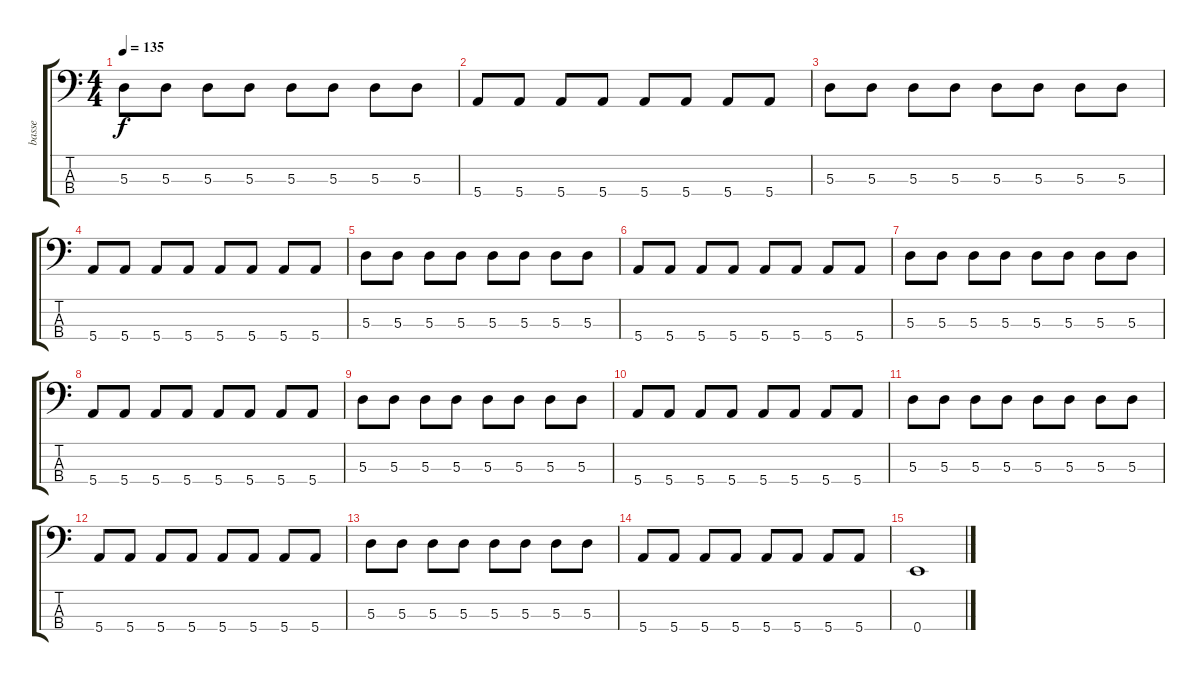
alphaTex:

\track ("basse" "basse") {instrument electricbassfinger}
\staff {score tabs}
\tuning (G2 D2 A1 E1) {hide}
\ts (4 4)
\tempo 135
\clef f4
\ks c
5.3.8{dy f} 5.3.8 5.3.8 5.3.8 5.3.8 5.3.8 5.3.8 5.3.8 |
5.4.8 5.4.8 5.4.8 5.4.8 5.4.8 5.4.8 5.4.8 5.4.8 |
5.3.8 5.3.8 5.3.8 5.3.8 5.3.8 5.3.8 5.3.8 5.3.8 |
5.4.8 5.4.8 5.4.8 5.4.8 5.4.8 5.4.8 5.4.8 5.4.8 |
5.3.8 5.3.8 5.3.8 5.3.8 5.3.8 5.3.8 5.3.8 5.3.8 |
5.4.8 5.4.8 5.4.8 5.4.8 5.4.8 5.4.8 5.4.8 5.4.8 |
5.3.8 5.3.8 5.3.8 5.3.8 5.3.8 5.3.8 5.3.8 5.3.8 |
5.4.8 5.4.8 5.4.8 5.4.8 5.4.8 5.4.8 5.4.8 5.4.8 |
5.3.8 5.3.8 5.3.8 5.3.8 5.3.8 5.3.8 5.3.8 5.3.8 |
5.4.8 5.4.8 5.4.8 5.4.8 5.4.8 5.4.8 5.4.8 5.4.8 |
5.3.8 5.3.8 5.3.8 5.3.8 5.3.8 5.3.8 5.3.8 5.3.8 |
5.4.8 5.4.8 5.4.8 5.4.8 5.4.8 5.4.8 5.4.8 5.4.8 |
5.3.8{instrument lead1square} 5.3.8 5.3.8 5.3.8 5.3.8 5.3.8 5.3.8 5.3.8 |
5.4.8 5.4.8 5.4.8 5.4.8 5.4.8 5.4.8 5.4.8 5.4.8 |
0.4.1{volume 2}
